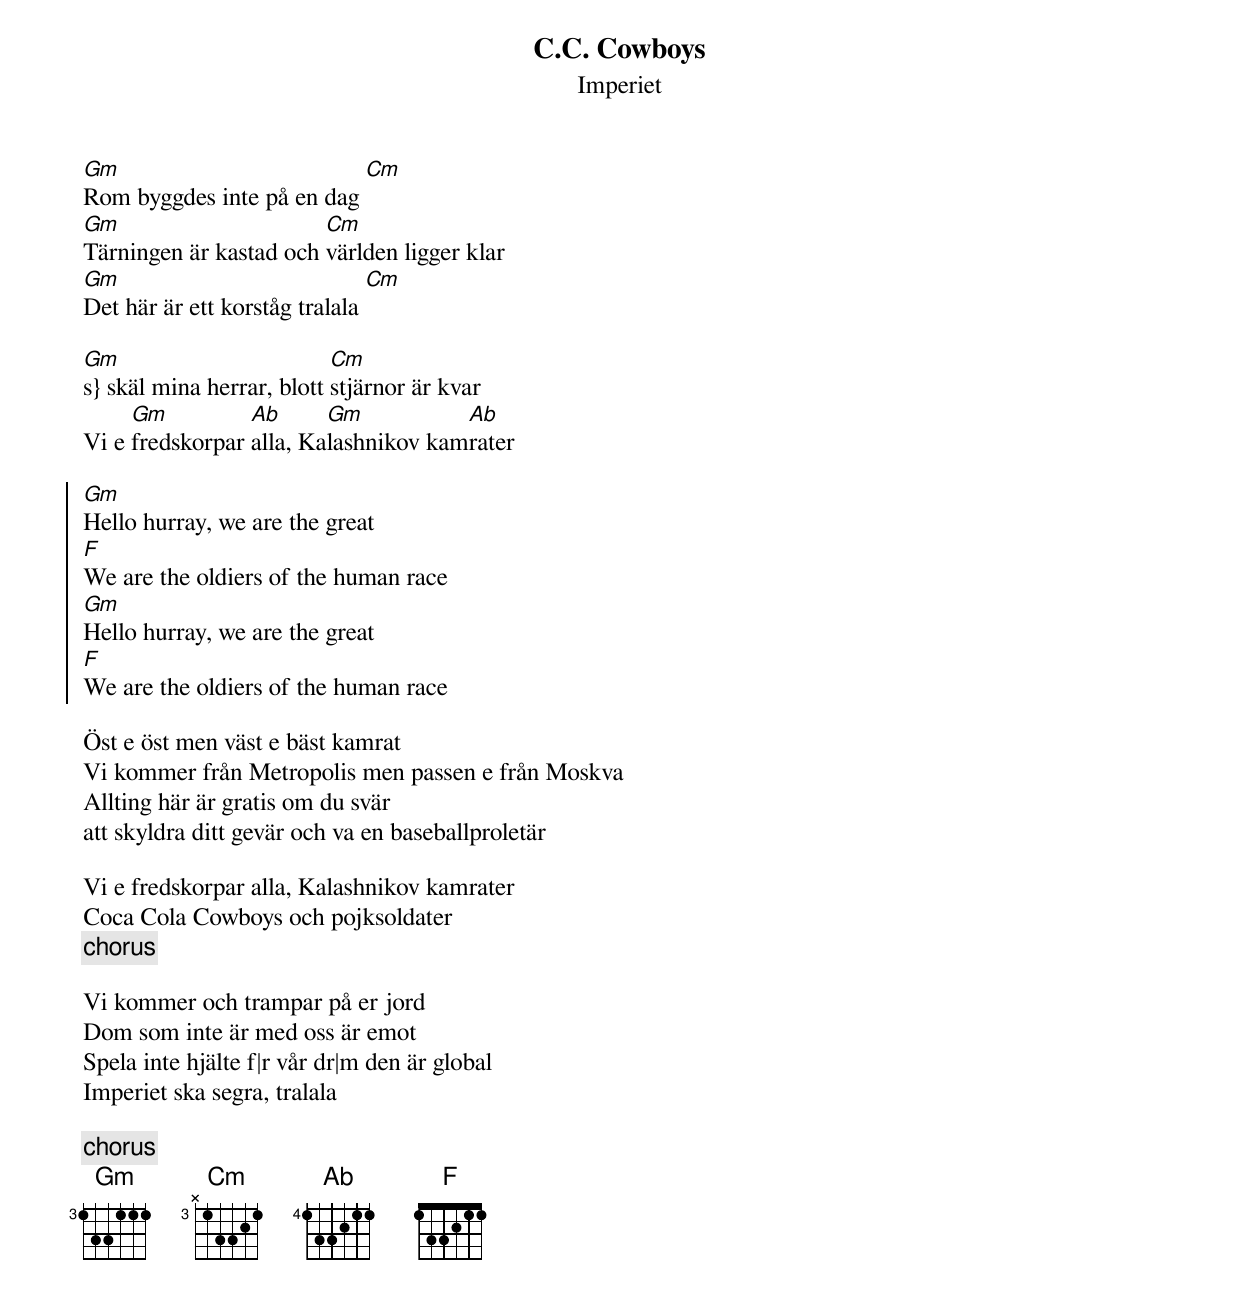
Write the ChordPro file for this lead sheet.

{t:C.C. Cowboys}
{st:Imperiet}

[Gm]Rom byggdes inte på en dag [Cm]
[Gm]Tärningen är kastad och [Cm]världen ligger klar
[Gm]Det här är ett korståg tralala [Cm]

[Gm]s} skäl mina herrar, blott [Cm]stjärnor är kvar
Vi e [Gm]fredskorpar [Ab]alla, Ka[Gm]lashnikov kam[Ab]rater

{soc}
[Gm]Hello hurray, we are the great
[F]We are the oldiers of the human race
[Gm]Hello hurray, we are the great
[F]We are the oldiers of the human race
{eoc}

Öst e öst men väst e bäst kamrat
Vi kommer från Metropolis men passen e från Moskva
Allting här är gratis om du svär
att skyldra ditt gevär och va en baseballproletär

Vi e fredskorpar alla, Kalashnikov kamrater
Coca Cola Cowboys och pojksoldater
{c:chorus}

Vi kommer och trampar på er jord
Dom som inte är med oss är emot
Spela inte hjälte f|r vår dr|m den är global
Imperiet ska segra, tralala

{c:chorus}
